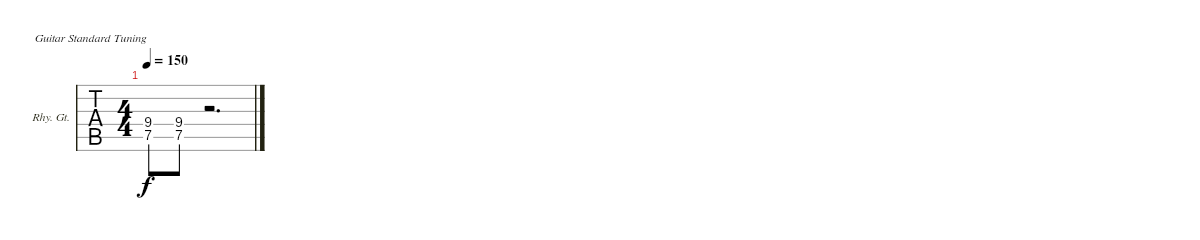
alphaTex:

\bracketExtendMode groupsimilarinstruments
\firstSystemTrackNameOrientation horizontal
\otherSystemsTrackNameOrientation horizontal
\track ("Rhythm Guitar" "Rhy. Gt.") {instrument overdrivenguitar}
\staff {tabs}
\tuning (E4 B3 G3 D3 A2 E2)
\ts (4 4)
\tempo 150
\clef g2
\ks e
(9.4 7.5).8{dy f} (9.4 7.5).8 r.2{d}
